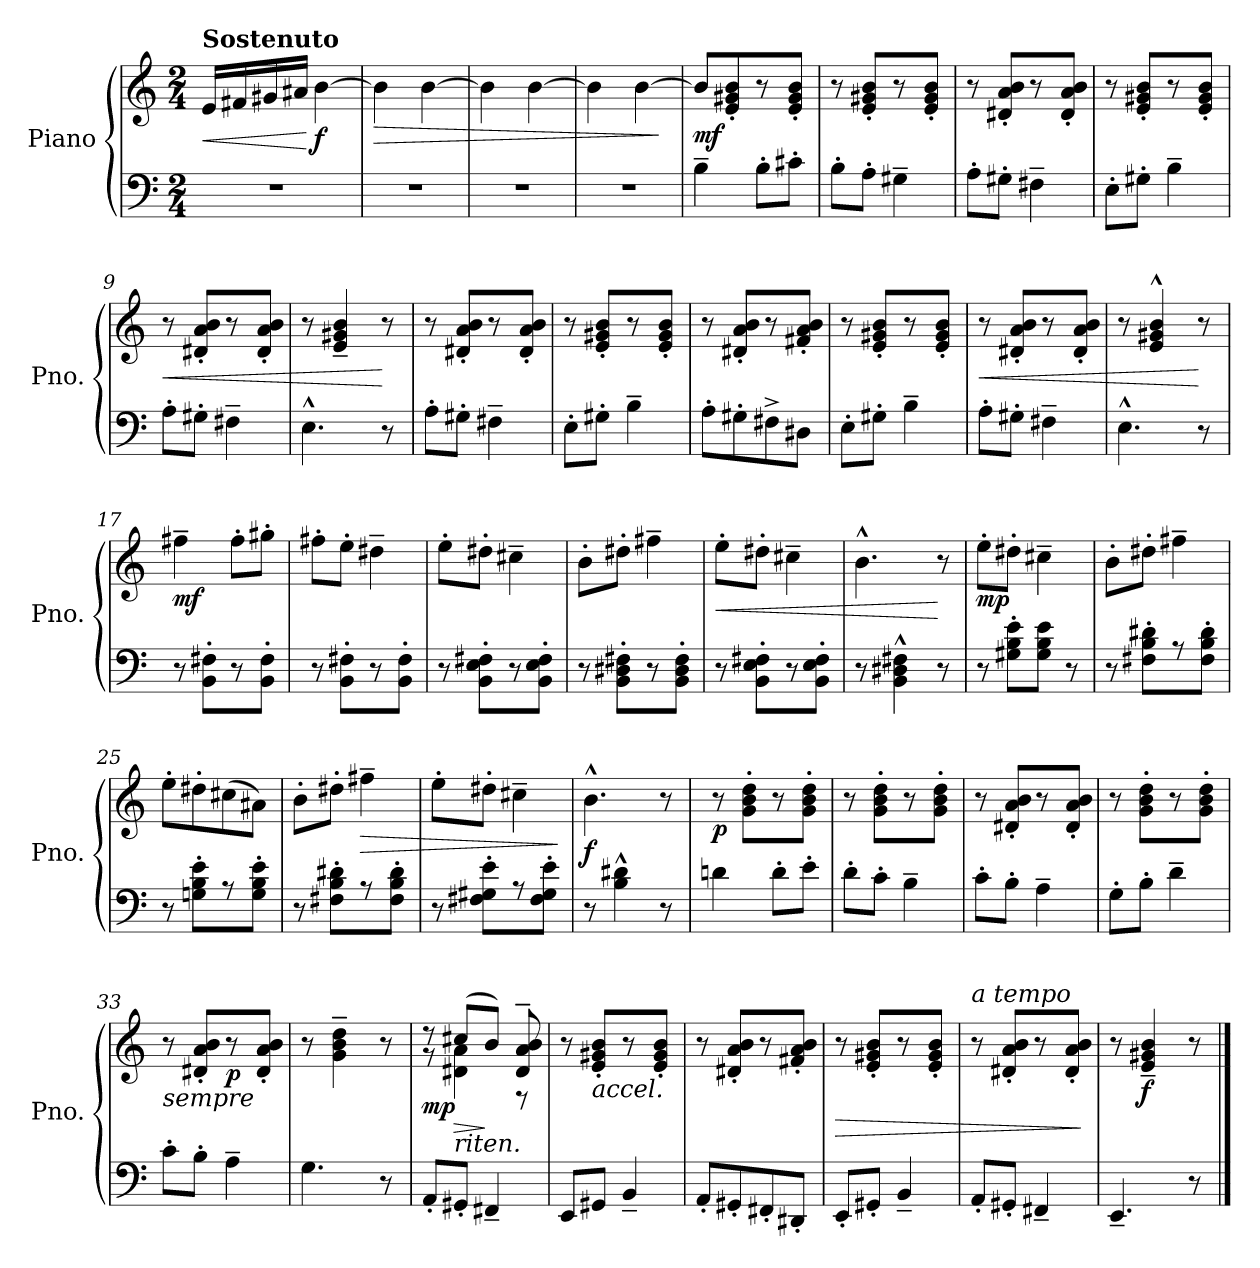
**kern	**kern	**dynam
*part1	*part1	*part1
*staff2	*staff1	*staff1/2
*I"Piano	*	*
*I'Pno.	*	*
*clefF4	*clefG2	*
*k[]	*k[]	*
*M2/4	*M2/4	*
*MM80	*MM80	*
=1	=1	=1
!	!LO:TX:a:B:t=Sostenuto	!
!	!	!LO:HP:b
2r	16e/LL	<
.	16f#X/	.
.	16g#X/	.
.	16a#X/JJ	.
!	!	!LO:DY:n=1:b
.	[4b\	[ f
=2	=2	=2
!	!	!LO:HP:b
2r	4b\]	>
.	[4b\	.
=3	=3	=3
2r	4b\]	.
.	[4b\	.
=4	=4	=4
2r	4b\]	.
.	[4b\	.
.	.	]
=5	=5	=5
!	!	!LO:DY:b
4B~\	8b/L]	mf
.	8e/' 8g#X/' 8b/'	.
8B'\L	8r	.
8c#X'\J	8e/' 8g#/' 8b/'J	.
!!LO:LB:g=z
=6	=6	=6
8B'\L	8r	.
8A'\J	8e/' 8g#X/' 8b/'L	.
4G#X~\	8r	.
.	8e/' 8g#/' 8b/'J	.
=7	=7	=7
8A'\L	8r	.
8G#X'\J	8d#X/' 8a/' 8b/'L	.
4F#X~\	8r	.
.	8d#/' 8a/' 8b/'J	.
=8	=8	=8
8E'\L	8r	.
8G#X'\J	8e/' 8g#X/' 8b/'L	.
4B~\	8r	.
.	8e/' 8g#/' 8b/'J	.
=9	=9	=9
!	!	!LO:HP:b
8A'\L	8r	<
8G#X'\J	8d#X/' 8a/' 8b/'L	.
4F#X~\	8r	.
.	8d#/' 8a/' 8b/'J	.
=10	=10	=10
4.E^^\	8r	.
.	4e/~ 4g#X/~ 4b/~	.
8r	8r	[
!!LO:LB:g=z
=11	=11	=11
8A'\L	8r	.
8G#X'\J	8d#X/' 8a/' 8b/'L	.
4F#X~\	8r	.
.	8d#/' 8a/' 8b/'J	.
=12	=12	=12
8E'\L	8r	.
8G#X'\J	8e/' 8g#X/' 8b/'L	.
4B~\	8r	.
.	8e/' 8g#/' 8b/'J	.
=13	=13	=13
8A'\L	8r	.
8G#X'\	8d#X/' 8a/' 8b/'L	.
8F#X^\	8r	.
8D#X\J	8f#X/' 8a/' 8b/'J	.
=14	=14	=14
8E'\L	8r	.
8G#X'\J	8e/' 8g#X/' 8b/'L	.
4B~\	8r	.
.	8e/' 8g#/' 8b/'J	.
=15	=15	=15
!	!	!LO:HP:b
8A'\L	8r	<
8G#X'\J	8d#X/' 8a/' 8b/'L	.
4F#X~\	8r	.
.	8d#/' 8a/' 8b/'J	.
!!LO:LB:g=z
=16	=16	=16
4.E^^\	8r	.
.	4e/^^ 4g#X/^^ 4b/^^	.
8r	8r	[
=17	=17	=17
!	!	!LO:DY:b
8r	4ff#X~\	mf
8BB\' 8F#X\'L	.	.
8r	8ff#'\L	.
8BB\' 8F#\'J	8gg#X'\J	.
=18	=18	=18
8r	8ff#X'\L	.
8BB\' 8F#X\'L	8ee'\J	.
8r	4dd#X~\	.
8BB\' 8F#\'J	.	.
=19	=19	=19
8r	8ee'\L	.
8BB\' 8E\' 8F#X\'L	8dd#X'\J	.
8r	4cc#X~\	.
8BB\' 8E\' 8F#\'J	.	.
=20	=20	=20
8r	8b'\L	.
8BB\' 8D#X\' 8F#X\'L	8dd#X'\J	.
8r	4ff#X~\	.
8BB\' 8D#\' 8F#\'J	.	.
!!LO:PB:g=z
=21	=21	=21
!	!	!LO:HP:b
8r	8ee'\L	<
8BB\' 8E\' 8F#X\'L	8dd#X'\J	.
8r	4cc#X~\	.
8BB\' 8E\' 8F#\'J	.	.
=22	=22	=22
8r	4.b^^\	.
4BB\^^ 4D#X\^^ 4F#X\^^	.	.
8r	8r	[
=23	=23	=23
!	!	!LO:DY:b
8r	8ee'\L	mp
8G#X\' 8B\' 8e\'L	8dd#X'\J	.
8G#\ 8B\ 8e\J	4cc#X~\	.
8r	.	.
=24	=24	=24
8r	8b'\L	.
8F#X\' 8B\' 8d#X\'L	8dd#X'\J	.
8r	4ff#X~\	.
8F#\' 8B\' 8d#\'J	.	.
=25	=25	=25
8r	8ee'\L	.
8Gn\' 8B\' 8e\'L	8dd#X'\	.
8r	(>8cc#X\	.
8G\' 8B\' 8e\'J	8a#X\J)	.
!!LO:LB:g=z
=26	=26	=26
8r	8b'\L	.
8F#X\' 8B\' 8d#X\'L	8dd#X'\J	.
!	!	!LO:HP:b
8r	4ff#X~\	>
8F#\' 8B\' 8d#\'J	.	.
=27	=27	=27
8r	8ee'\L	.
8F#X\' 8G#X\' 8e\'L	8dd#X'\J	.
8r	4cc#X~\	.
8F#\' 8G#\' 8e\'J	.	.
.	.	]
=28	=28	=28
!	!	!LO:DY:b
8r	4.b^^\	f
4B\^^ 4d#X\^^	.	.
8r	8r	.
=29	=29	=29
!	!	!LO:DY:b
4dn\	8r	p
.	8g\' 8b\' 8dd\'L	.
8d'\L	8r	.
8e'\J	8g\' 8b\' 8dd\'J	.
=30	=30	=30
8d'\L	8r	.
8c'\J	8g\' 8b\' 8dd\'L	.
4B~\	8r	.
.	8g\' 8b\' 8dd\'J	.
!!LO:LB:g=z
=31	=31	=31
8c'\L	8r	.
8B'\J	8d#X/' 8a/' 8b/'L	.
4A~\	8r	.
.	8d#/' 8a/' 8b/'J	.
=32	=32	=32
8G'\L	8r	.
8B'\J	8g\' 8b\' 8dd\'L	.
4d~\	8r	.
.	8g\' 8b\' 8dd\'J	.
=33	=33	=33
!	!LO:TX:b:i:t=sempre	!
8c'\L	8r	.
8B'\J	8d#X/' 8a/' 8b/'L	.
!	!	!LO:DY:b
4A~\	8r	p
.	8d#/' 8a/' 8b/'J	.
=34	=34	=34
4.G\	8r	.
.	4g\~ 4b\~ 4dd\~	.
8r	8r	.
=35	=35	=35
*	*^	*
!	!	!	!LO:DY:b
8AA'/L	8r	8r	mp
!	!LO:TX:b:i:t=riten.	!	!
!	!	!	!LO:HP:b
8GG#X'/J	(>8cc#X/L	4d#X\ 4a\	>
4FF#X~/	8b/J)	.	]
.	8d#/~ 8a/~ 8b/~	8r	.
*	*v	*v	*
!!LO:LB:g=z
=36	=36	=36
8EE/L	8r	.
!	!LO:TX:b:i:t=accel.	!
8GG#X/J	8e/' 8g#X/' 8b/'L	.
4BB~/	8r	.
.	8e/' 8g#/' 8b/'J	.
=37	=37	=37
8AA'/L	8r	.
8GG#X'/	8d#X/' 8a/' 8b/'L	.
8FF#X'/	8r	.
8DD#X'/J	8f#X/' 8a/' 8b/'J	.
=38	=38	=38
!	!	!LO:HP:b
8EE'/L	8r	>
8GG#X'/J	8e/' 8g#X/' 8b/'L	.
4BB~/	8r	.
.	8e/' 8g#/' 8b/'J	.
=39	=39	=39
!	!LO:TX:a:i:t=a tempo	!
8AA'/L	8r	.
8GG#X'/J	8d#X/' 8a/' 8b/'L	.
4FF#X~/	8r	.
.	8d#/' 8a/' 8b/'J	.
.	.	]
=40	=40	=40
4.EE~/	8r	.
!	!	!LO:DY:b
.	4e/~ 4g#X/~ 4b/~	f
8r	8r	.
==	==	==
*-	*-	*-
